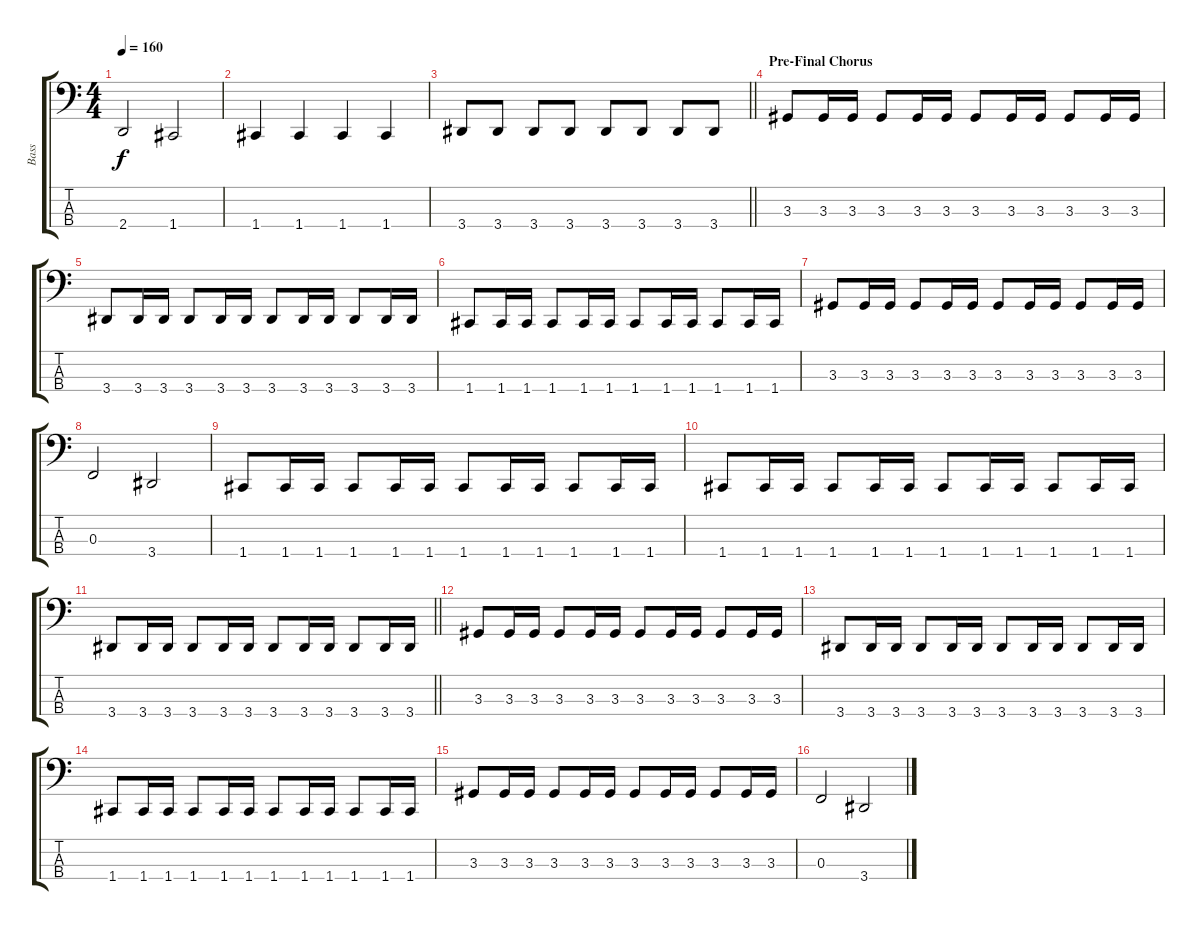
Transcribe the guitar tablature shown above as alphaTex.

\track ("Bass" "Bass") {instrument electricbassfinger}
\staff {score tabs}
\tuning (Eb2 Bb1 F1 C1) {hide}
\ts (4 4)
\tempo 160
\clef f4
\ks c
2.4.2{dy f} 1.4.2 |
1.4.4 1.4.4 1.4.4 1.4.4 |
\barLineRight lightlight
3.4.8 3.4.8 3.4.8 3.4.8 3.4.8 3.4.8 3.4.8 3.4.8 |
\section ("" "Pre-Final Chorus")
3.3.8 3.3.16 3.3.16 3.3.8 3.3.16 3.3.16 3.3.8 3.3.16 3.3.16 3.3.8 3.3.16 3.3.16 |
3.4.8 3.4.16 3.4.16 3.4.8 3.4.16 3.4.16 3.4.8 3.4.16 3.4.16 3.4.8 3.4.16 3.4.16 |
1.4.8 1.4.16 1.4.16 1.4.8 1.4.16 1.4.16 1.4.8 1.4.16 1.4.16 1.4.8 1.4.16 1.4.16 |
3.3.8 3.3.16 3.3.16 3.3.8 3.3.16 3.3.16 3.3.8 3.3.16 3.3.16 3.3.8 3.3.16 3.3.16 |
0.3.2 3.4.2 |
1.4.8 1.4.16 1.4.16 1.4.8 1.4.16 1.4.16 1.4.8 1.4.16 1.4.16 1.4.8 1.4.16 1.4.16 |
1.4.8 1.4.16 1.4.16 1.4.8 1.4.16 1.4.16 1.4.8 1.4.16 1.4.16 1.4.8 1.4.16 1.4.16 |
\barLineRight lightlight
3.4.8 3.4.16 3.4.16 3.4.8 3.4.16 3.4.16 3.4.8 3.4.16 3.4.16 3.4.8 3.4.16 3.4.16 |
3.3.8 3.3.16 3.3.16 3.3.8 3.3.16 3.3.16 3.3.8 3.3.16 3.3.16 3.3.8 3.3.16 3.3.16 |
3.4.8 3.4.16 3.4.16 3.4.8 3.4.16 3.4.16 3.4.8 3.4.16 3.4.16 3.4.8 3.4.16 3.4.16 |
1.4.8 1.4.16 1.4.16 1.4.8 1.4.16 1.4.16 1.4.8 1.4.16 1.4.16 1.4.8 1.4.16 1.4.16 |
3.3.8 3.3.16 3.3.16 3.3.8 3.3.16 3.3.16 3.3.8 3.3.16 3.3.16 3.3.8 3.3.16 3.3.16 |
0.3.2 3.4.2
